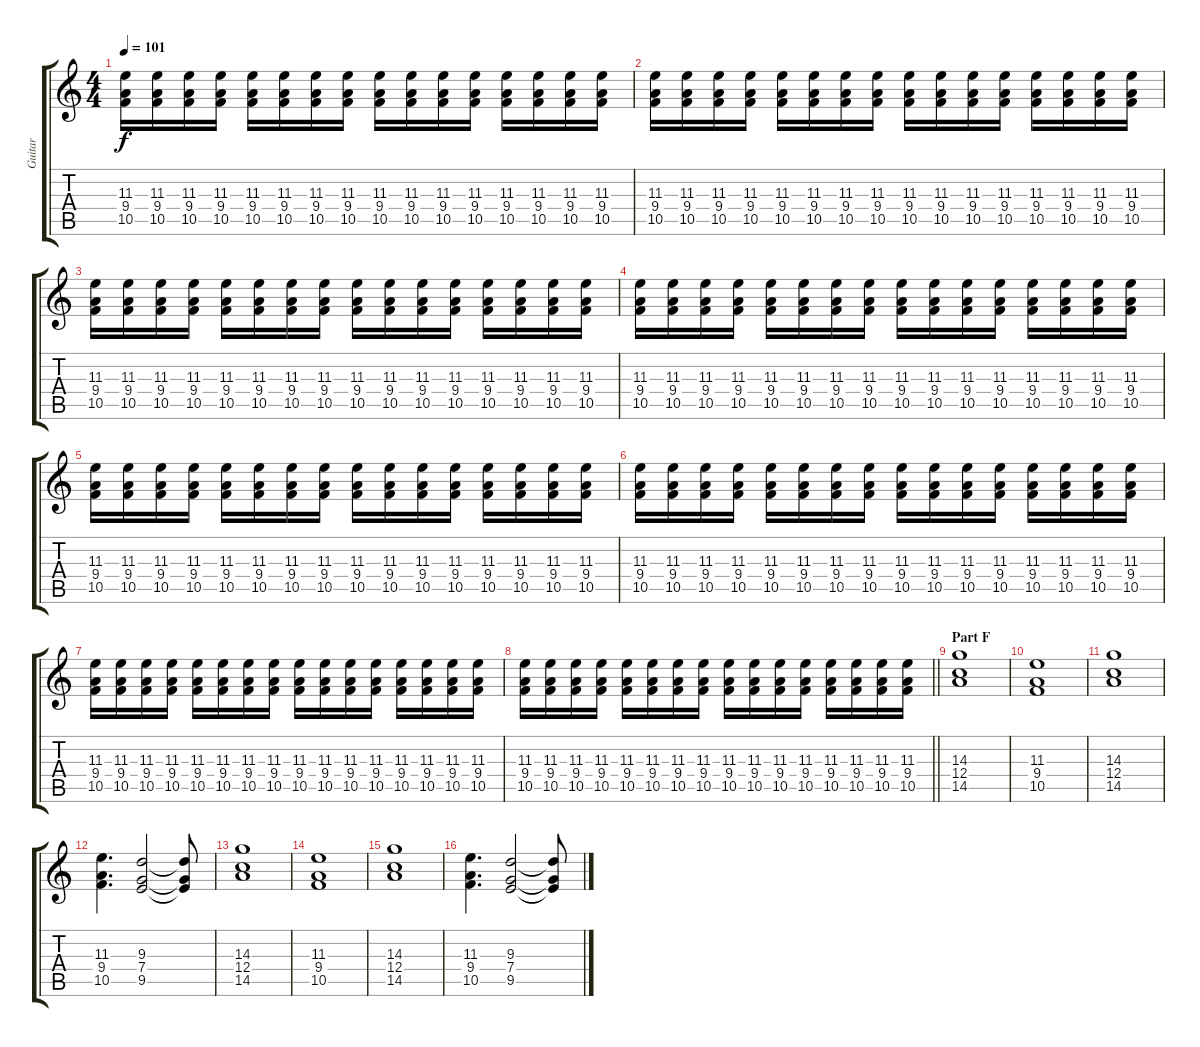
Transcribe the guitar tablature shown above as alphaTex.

\track ("Guitar" "Guitar") {instrument electricguitarclean}
\staff {score tabs}
\tuning (D4 A3 F3 C3 G2 C2) {hide}
\ts (4 4)
\tempo 101
\clef g2
\ks c
(11.3 9.4 10.5).16{dy f} (11.3 9.4 10.5).16 (11.3 9.4 10.5).16 (11.3 9.4 10.5).16 (11.3 9.4 10.5).16 (11.3 9.4 10.5).16 (11.3 9.4 10.5).16 (11.3 9.4 10.5).16 (11.3 9.4 10.5).16 (11.3 9.4 10.5).16 (11.3 9.4 10.5).16 (11.3 9.4 10.5).16 (11.3 9.4 10.5).16 (11.3 9.4 10.5).16 (11.3 9.4 10.5).16 (11.3 9.4 10.5).16 |
(11.3 9.4 10.5).16 (11.3 9.4 10.5).16 (11.3 9.4 10.5).16 (11.3 9.4 10.5).16 (11.3 9.4 10.5).16 (11.3 9.4 10.5).16 (11.3 9.4 10.5).16 (11.3 9.4 10.5).16 (11.3 9.4 10.5).16 (11.3 9.4 10.5).16 (11.3 9.4 10.5).16 (11.3 9.4 10.5).16 (11.3 9.4 10.5).16 (11.3 9.4 10.5).16 (11.3 9.4 10.5).16 (11.3 9.4 10.5).16 |
(11.3 9.4 10.5).16 (11.3 9.4 10.5).16 (11.3 9.4 10.5).16 (11.3 9.4 10.5).16 (11.3 9.4 10.5).16 (11.3 9.4 10.5).16 (11.3 9.4 10.5).16 (11.3 9.4 10.5).16 (11.3 9.4 10.5).16 (11.3 9.4 10.5).16 (11.3 9.4 10.5).16 (11.3 9.4 10.5).16 (11.3 9.4 10.5).16 (11.3 9.4 10.5).16 (11.3 9.4 10.5).16 (11.3 9.4 10.5).16 |
(11.3 9.4 10.5).16 (11.3 9.4 10.5).16 (11.3 9.4 10.5).16 (11.3 9.4 10.5).16 (11.3 9.4 10.5).16 (11.3 9.4 10.5).16 (11.3 9.4 10.5).16 (11.3 9.4 10.5).16 (11.3 9.4 10.5).16 (11.3 9.4 10.5).16 (11.3 9.4 10.5).16 (11.3 9.4 10.5).16 (11.3 9.4 10.5).16 (11.3 9.4 10.5).16 (11.3 9.4 10.5).16 (11.3 9.4 10.5).16 |
(11.3 9.4 10.5).16 (11.3 9.4 10.5).16 (11.3 9.4 10.5).16 (11.3 9.4 10.5).16 (11.3 9.4 10.5).16 (11.3 9.4 10.5).16 (11.3 9.4 10.5).16 (11.3 9.4 10.5).16 (11.3 9.4 10.5).16 (11.3 9.4 10.5).16 (11.3 9.4 10.5).16 (11.3 9.4 10.5).16 (11.3 9.4 10.5).16 (11.3 9.4 10.5).16 (11.3 9.4 10.5).16 (11.3 9.4 10.5).16 |
(11.3 9.4 10.5).16 (11.3 9.4 10.5).16 (11.3 9.4 10.5).16 (11.3 9.4 10.5).16 (11.3 9.4 10.5).16 (11.3 9.4 10.5).16 (11.3 9.4 10.5).16 (11.3 9.4 10.5).16 (11.3 9.4 10.5).16 (11.3 9.4 10.5).16 (11.3 9.4 10.5).16 (11.3 9.4 10.5).16 (11.3 9.4 10.5).16 (11.3 9.4 10.5).16 (11.3 9.4 10.5).16 (11.3 9.4 10.5).16 |
(11.3 9.4 10.5).16 (11.3 9.4 10.5).16 (11.3 9.4 10.5).16 (11.3 9.4 10.5).16 (11.3 9.4 10.5).16 (11.3 9.4 10.5).16 (11.3 9.4 10.5).16 (11.3 9.4 10.5).16 (11.3 9.4 10.5).16 (11.3 9.4 10.5).16 (11.3 9.4 10.5).16 (11.3 9.4 10.5).16 (11.3 9.4 10.5).16 (11.3 9.4 10.5).16 (11.3 9.4 10.5).16 (11.3 9.4 10.5).16 |
\barLineRight lightlight
(11.3 9.4 10.5).16 (11.3 9.4 10.5).16 (11.3 9.4 10.5).16 (11.3 9.4 10.5).16 (11.3 9.4 10.5).16 (11.3 9.4 10.5).16 (11.3 9.4 10.5).16 (11.3 9.4 10.5).16 (11.3 9.4 10.5).16 (11.3 9.4 10.5).16 (11.3 9.4 10.5).16 (11.3 9.4 10.5).16 (11.3 9.4 10.5).16 (11.3 9.4 10.5).16 (11.3 9.4 10.5).16 (11.3 9.4 10.5).16 |
\section ("" "Part F")
(14.3 12.4 14.5).1 |
(11.3 9.4 10.5).1 |
(14.3 12.4 14.5).1 |
(11.3 9.4 10.5).4{d} (9.3 7.4 9.5).2 (9.3{t} 7.4{t} 9.5{t}).8 |
(14.3 12.4 14.5).1 |
(11.3 9.4 10.5).1 |
(14.3 12.4 14.5).1 |
(11.3 9.4 10.5).4{d} (9.3 7.4 9.5).2 (9.3{t} 7.4{t} 9.5{t}).8
